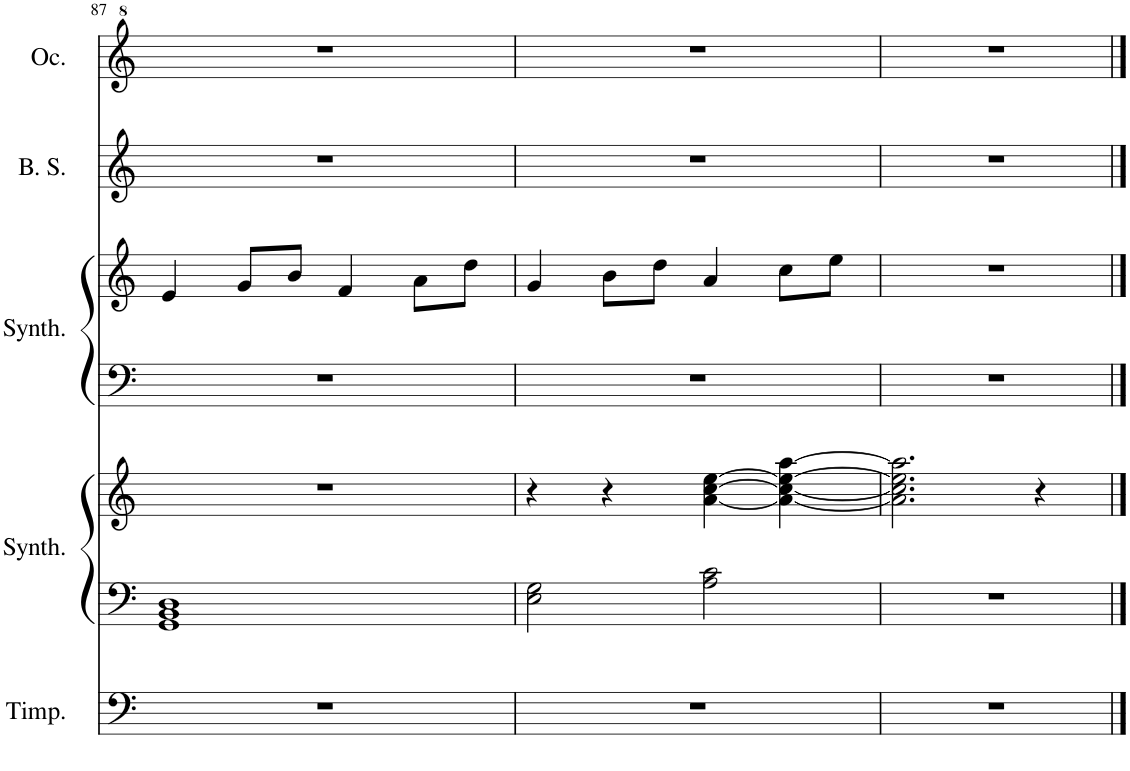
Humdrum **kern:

**kern	**kern	**kern	**kern	**kern	**kern	**kern
*part5	*part4	*part4	*part3	*part3	*part2	*part1
*staff7	*staff6	*staff5	*staff4	*staff3	*staff2	*staff1
*I"Timpani	*I"Brightness Synthesizer	*	*I"Warm Synthesizer	*	*I"Boy Soprano	*I"Ocarina
*I'Timp.	*I'Synth.	*	*I'Synth.	*	*I'B. S.	*I'Oc.
!!LO:PB:g=z
*clefF4	*clefF4	*clefG2	*clefF4	*clefG2	*clefG2	*clefG^2
*k[]	*k[]	*k[]	*k[]	*k[]	*k[]	*k[]
*M4/4	*M4/4	*M4/4	*M4/4	*M4/4	*M4/4	*M4/4
=87	=87	=87	=87	=87	=87	=87
1r	1GG 1BB 1D	1r	1r	4e/	1r	1r
.	.	.	.	8g/L	.	.
.	.	.	.	8b/J	.	.
.	.	.	.	4f/	.	.
.	.	.	.	8a\L	.	.
.	.	.	.	8dd\J	.	.
=88	=88	=88	=88	=88	=88	=88
1r	2E\ 2G\	4r	1r	4g/	1r	1r
.	.	4r	.	8b\L	.	.
.	.	.	.	8dd\J	.	.
.	2A\ 2c\	[4a\ [4cc\ [4ee\	.	4a/	.	.
.	.	4a\_ 4cc\_ 4ee\_ [4aa\	.	8cc\L	.	.
.	.	.	.	8ee\J	.	.
=89	=89	=89	=89	=89	=89	=89
1r	1r	2.a\] 2.cc\] 2.ee\] 2.aa\]	1r	1r	1r	1r
.	.	4r	.	.	.	.
==	==	==	==	==	==	==
*-	*-	*-	*-	*-	*-	*-
